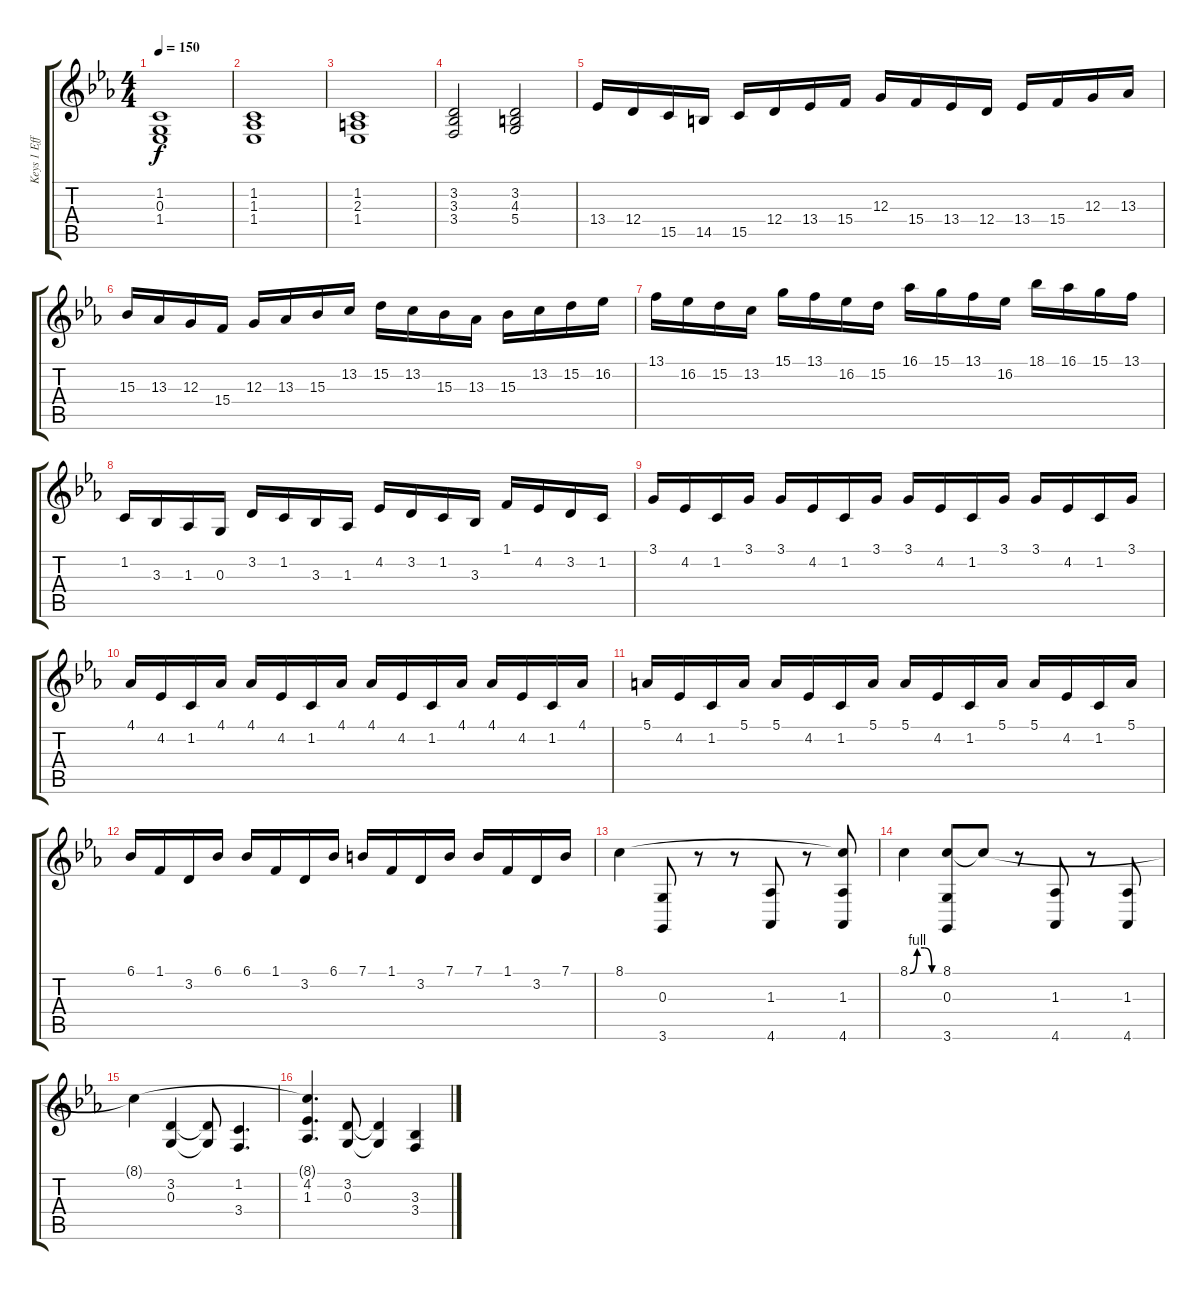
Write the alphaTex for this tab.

\track ("Keys 1 Effect" "Keys 1 Eff") {instrument stringensemble1}
\staff {score tabs}
\tuning (E4 B3 G3 D3 A2 E2) {hide}
\ts (4 4)
\tempo 150
\clef g2
\ks eb
(1.2 0.3 1.4).1{dy f} |
(1.2 1.3 1.4).1 |
(1.2 2.3 1.4).1 |
(3.2 3.3 3.4).2 (3.2 4.3 5.4).2 |
13.4.16{volume 16 instrument lead8bassandlead} 12.4.16 15.5.16 14.5.16 15.5.16 12.4.16 13.4.16 15.4.16 12.3.16 15.4.16 13.4.16 12.4.16 13.4.16 15.4.16 12.3.16 13.3.16 |
15.3.16 13.3.16 12.3.16 15.4.16 12.3.16 13.3.16 15.3.16 13.2.16 15.2.16 13.2.16 15.3.16 13.3.16 15.3.16 13.2.16 15.2.16 16.2.16 |
13.1.16 16.2.16 15.2.16 13.2.16 15.1.16 13.1.16 16.2.16 15.2.16 16.1.16 15.1.16 13.1.16 16.2.16 18.1.16 16.1.16 15.1.16 13.1.16 |
1.2.16 3.3.16 1.3.16 0.3.16 3.2.16 1.2.16 3.3.16 1.3.16 4.2.16 3.2.16 1.2.16 3.3.16 1.1.16 4.2.16 3.2.16 1.2.16 |
3.1.16 4.2.16 1.2.16 3.1.16 3.1.16 4.2.16 1.2.16 3.1.16 3.1.16 4.2.16 1.2.16 3.1.16 3.1.16 4.2.16 1.2.16 3.1.16 |
4.1.16 4.2.16 1.2.16 4.1.16 4.1.16 4.2.16 1.2.16 4.1.16 4.1.16 4.2.16 1.2.16 4.1.16 4.1.16 4.2.16 1.2.16 4.1.16 |
5.1.16 4.2.16 1.2.16 5.1.16 5.1.16 4.2.16 1.2.16 5.1.16 5.1.16 4.2.16 1.2.16 5.1.16 5.1.16 4.2.16 1.2.16 5.1.16 |
6.1.16 1.1.16 3.2.16 6.1.16 6.1.16 1.1.16 3.2.16 6.1.16 7.1.16 1.1.16 3.2.16 7.1.16 7.1.16 1.1.16 3.2.16 7.1.16 |
8.1.4{instrument stringensemble1} (0.3 3.6).8 r.8 r.8 (1.3 4.6).8 r.8 (8.1{t} 1.3 4.6).8 |
8.1{be (custom 0 0 15 4 30 4 45 0 60 0)}.4 (8.1 0.3 3.6).8 8.1{t}.8 r.8 (1.3 4.6).8 r.8 (1.3 4.6).8 |
8.1{t}.4 (3.2 0.3).4 (3.2{t} 0.3{t}).8 (1.2 3.4).4{d} |
(8.1{t} 4.2 1.3).4{d} (3.2 0.3).8 (3.2{t} 0.3{t}).4 (3.3 3.4).4
